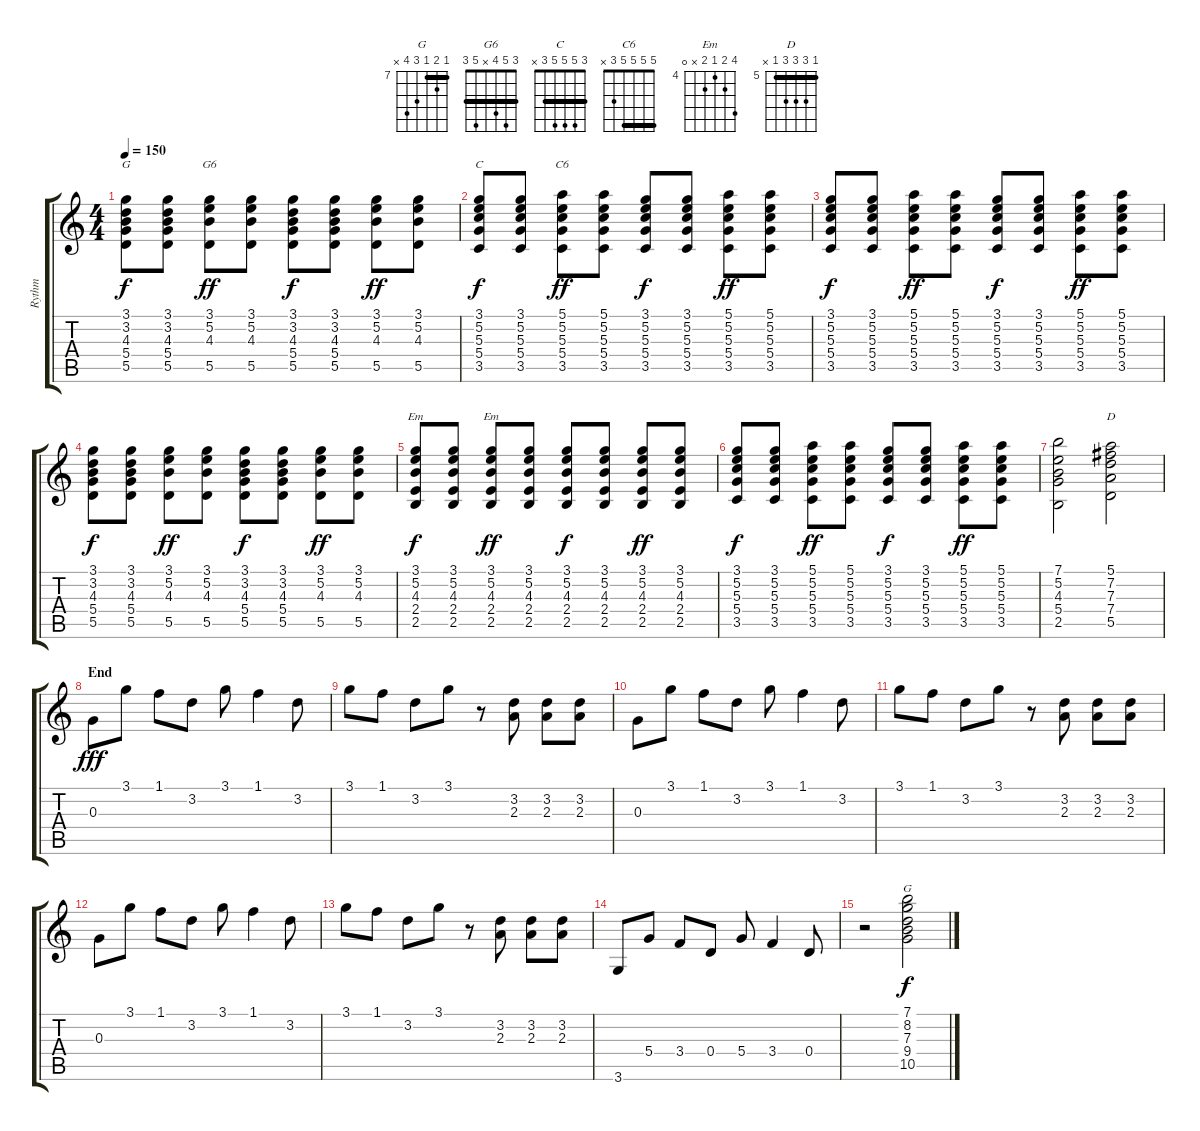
\track ("Rythm" "Rythm") {instrument acousticguitarsteel}
\staff {score tabs}
\tuning (E4 B3 G3 D3 A2 E2) {hide}
\chord ("G" 3 3 4 5 5 3) {barre 3}
\chord ("G6" 3 5 4 x 5 3) {barre 3}
\chord ("C" 3 5 5 5 3 x) {barre 3}
\chord ("C6" 5 5 5 5 3 x) {barre 5}
\chord ("Em" 3 5 4 2 2 0) {barre 2}
\chord ("Em" 7 5 4 5 x 0) {firstfret 4}
\chord ("D" 5 7 7 7 5 x) {firstfret 5 barre 5}
\chord ("G" 7 8 7 9 10 x) {firstfret 7 barre 7}
\ts (4 4)
\tempo 150
\clef g2
\ks c
(3.1 3.2 4.3 5.4 5.5).8{ch "G" dy f} (3.1 3.2 4.3 5.4 5.5).8 (3.1 5.2 4.3 5.5).8{ch "G6" dy ff} (3.1 5.2 4.3 5.5).8 (3.1 3.2 4.3 5.4 5.5).8{dy f} (3.1 3.2 4.3 5.4 5.5).8 (3.1 5.2 4.3 5.5).8{dy ff} (3.1 5.2 4.3 5.5).8 |
(3.1 5.2 5.3 5.4 3.5).8{ch "C" dy f} (3.1 5.2 5.3 5.4 3.5).8 (5.1 5.2 5.3 5.4 3.5).8{ch "C6" dy ff} (5.1 5.2 5.3 5.4 3.5).8 (3.1 5.2 5.3 5.4 3.5).8{dy f} (3.1 5.2 5.3 5.4 3.5).8 (5.1 5.2 5.3 5.4 3.5).8{dy ff} (5.1 5.2 5.3 5.4 3.5).8 |
(3.1 5.2 5.3 5.4 3.5).8{dy f} (3.1 5.2 5.3 5.4 3.5).8 (5.1 5.2 5.3 5.4 3.5).8{dy ff} (5.1 5.2 5.3 5.4 3.5).8 (3.1 5.2 5.3 5.4 3.5).8{dy f} (3.1 5.2 5.3 5.4 3.5).8 (5.1 5.2 5.3 5.4 3.5).8{dy ff} (5.1 5.2 5.3 5.4 3.5).8 |
(3.1 3.2 4.3 5.4 5.5).8{dy f} (3.1 3.2 4.3 5.4 5.5).8 (3.1 5.2 4.3 5.5).8{dy ff} (3.1 5.2 4.3 5.5).8 (3.1 3.2 4.3 5.4 5.5).8{dy f} (3.1 3.2 4.3 5.4 5.5).8 (3.1 5.2 4.3 5.5).8{dy ff} (3.1 5.2 4.3 5.5).8 |
(3.1 5.2 4.3 2.4 2.5).8{ch "Em" dy f} (3.1 5.2 4.3 2.4 2.5).8 (3.1 5.2 4.3 2.4 2.5).8{ch "Em" dy ff} (3.1 5.2 4.3 2.4 2.5).8 (3.1 5.2 4.3 2.4 2.5).8{dy f} (3.1 5.2 4.3 2.4 2.5).8 (3.1 5.2 4.3 2.4 2.5).8{dy ff} (3.1 5.2 4.3 2.4 2.5).8 |
(3.1 5.2 5.3 5.4 3.5).8{dy f} (3.1 5.2 5.3 5.4 3.5).8 (5.1 5.2 5.3 5.4 3.5).8{dy ff} (5.1 5.2 5.3 5.4 3.5).8 (3.1 5.2 5.3 5.4 3.5).8{dy f} (3.1 5.2 5.3 5.4 3.5).8 (5.1 5.2 5.3 5.4 3.5).8{dy ff} (5.1 5.2 5.3 5.4 3.5).8 |
(7.1 5.2 4.3 5.4 2.5).2 (5.1 7.2 7.3 7.4 5.5).2{ch "D"} |
\section ("" "End")
0.3.8{dy fff} 3.1.8 1.1.8 3.2.8 3.1.8 1.1.4 3.2.8 |
3.1.8 1.1.8 3.2.8 3.1.8 r.8 (3.2 2.3).8 (3.2 2.3).8 (3.2 2.3).8 |
0.3.8 3.1.8 1.1.8 3.2.8 3.1.8 1.1.4 3.2.8 |
3.1.8 1.1.8 3.2.8 3.1.8 r.8 (3.2 2.3).8 (3.2 2.3).8 (3.2 2.3).8 |
0.3.8 3.1.8 1.1.8 3.2.8 3.1.8 1.1.4 3.2.8 |
3.1.8 1.1.8 3.2.8 3.1.8 r.8 (3.2 2.3).8 (3.2 2.3).8 (3.2 2.3).8 |
3.6.8 5.4.8 3.4.8 0.4.8 5.4.8 3.4.4 0.4.8 |
r.2 (7.1 8.2 7.3 9.4 10.5).2{ch "G" dy f}
